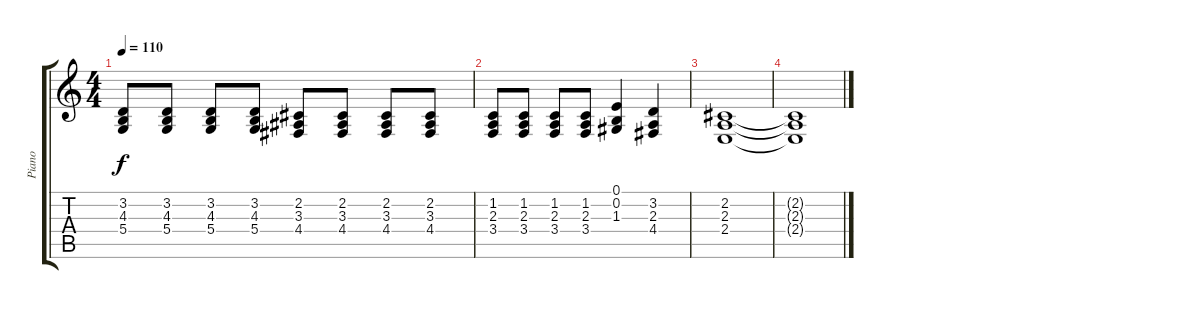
\track ("Piano" "Piano") {instrument acousticgrandpiano}
\staff {score tabs}
\tuning (E4 B3 G3 D3 A2 E2) {hide}
\ts (4 4)
\tempo 110
\clef g2
\ks c
(3.2 4.3 5.4).8{dy f} (3.2 4.3 5.4).8 (3.2 4.3 5.4).8 (3.2 4.3 5.4).8 (2.2 3.3 4.4).8 (2.2 3.3 4.4).8 (2.2 3.3 4.4).8 (2.2 3.3 4.4).8 |
(1.2 2.3 3.4).8 (1.2 2.3 3.4).8 (1.2 2.3 3.4).8 (1.2 2.3 3.4).8 (0.1 0.2 1.3).4 (3.2 2.3 4.4).4 |
(2.2 2.3 2.4).1 |
(2.2{t} 2.3{t} 2.4{t}).1
